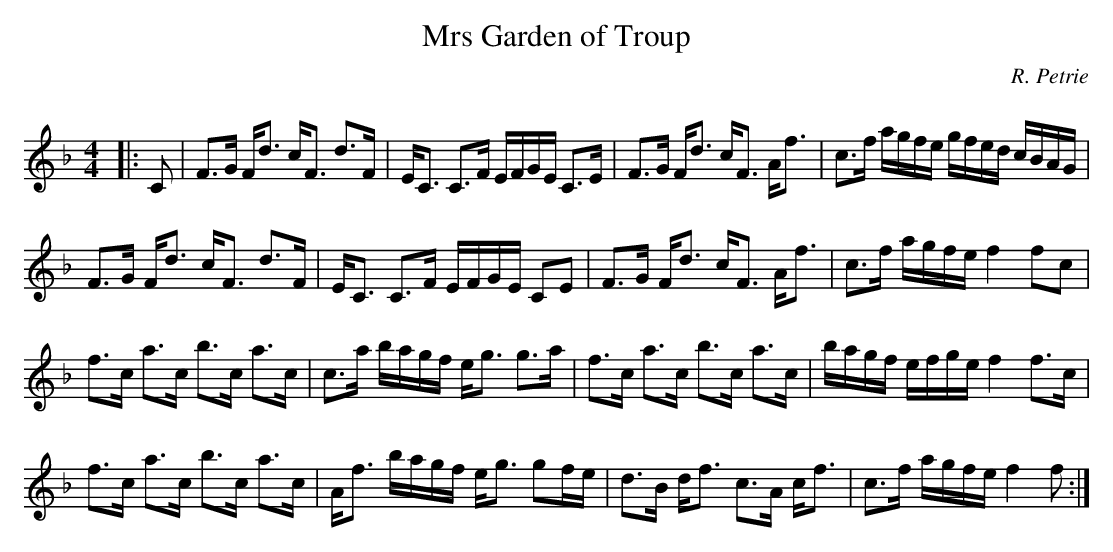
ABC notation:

X:1
T: Mrs Garden of Troup
C:R. Petrie
Q: 128
K:F
M:4/4
L:1/16
|:C2|F3G Fd3 cF3 d3F|EC3 C3F EFGE C3E|F3G Fd3 cF3 Af3|c3f agfe gfed cBAG|
F3G Fd3 cF3 d3F|EC3 C3F EFGE C2E2|F3G Fd3 cF3 Af3|c3f agfe f4 f2c2|
f3c a3c b3c a3c|c3a bagf eg3 g3a|f3c a3c b3c a3c|bagf efge f4 f3c|
f3c a3c b3c a3c|Af3 bagf eg3 g2fe|d3B df3 c3A cf3|c3f agfe f4 f2:|
